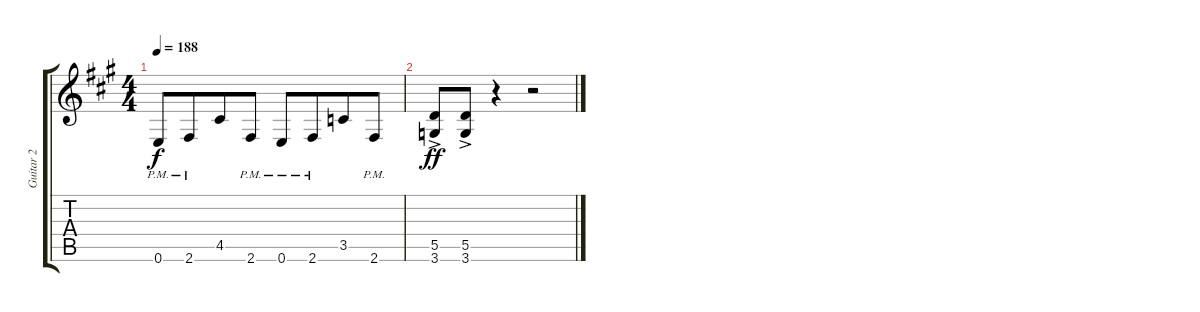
\track ("Guitar 2" "Guitar 2") {instrument overdrivenguitar}
\staff {score tabs}
\tuning (E4 B3 G3 D3 A2 E2) {hide}
\ts (4 4)
\tempo 188
\clef g2
\ks a
0.6{pm}.8{dy f} 2.6{pm}.8{beam merge} 4.5.8 2.6{pm}.8 0.6{pm}.8 2.6{pm}.8{beam merge} 3.5.8 2.6{pm}.8 |
(5.5{ac} 3.6{ac}).8{dy ff} (5.5{ac} 3.6{ac}).8 r.4 r.2
